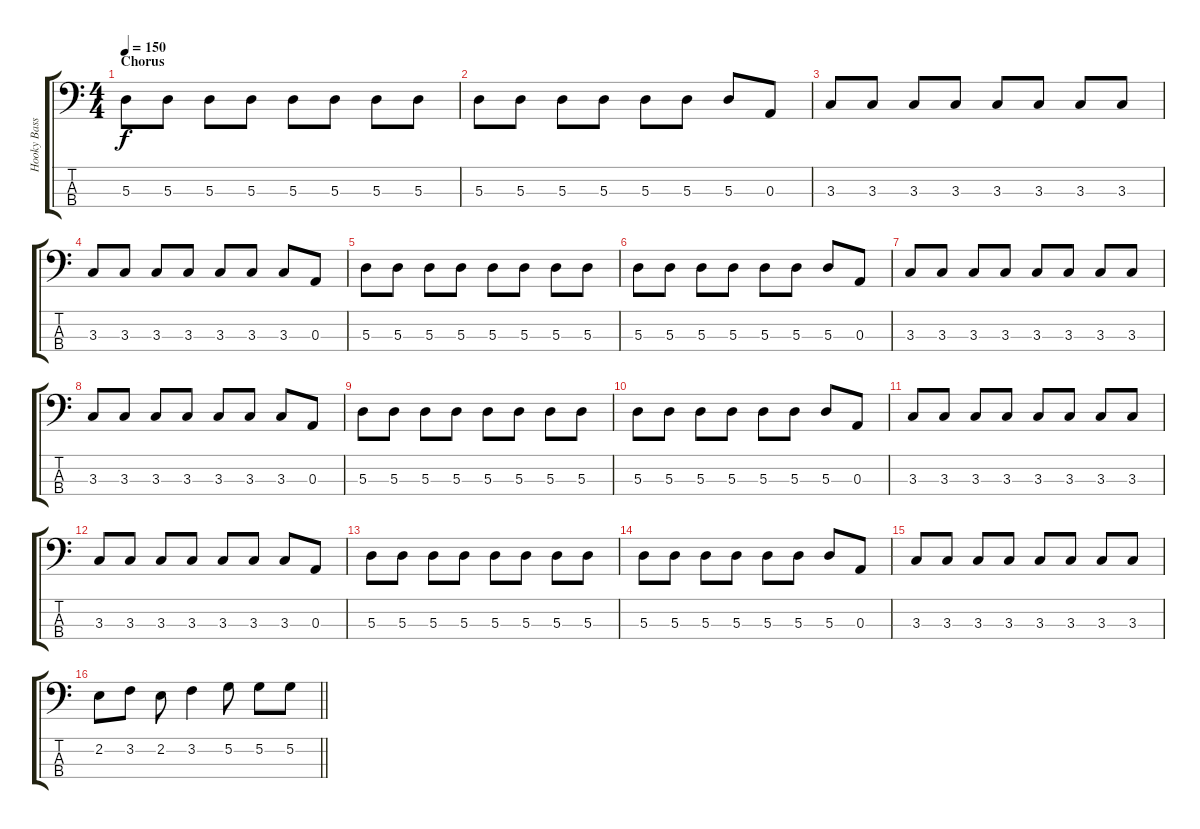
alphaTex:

\track ("Hooky Bass" "Hooky Bass") {instrument electricbasspick}
\staff {score tabs}
\tuning (G2 D2 A1 E1) {hide}
\ts (4 4)
\section ("" "Chorus")
\tempo 150
\clef f4
\ks c
5.3.8{dy f} 5.3.8 5.3.8 5.3.8 5.3.8 5.3.8 5.3.8 5.3.8 |
5.3.8 5.3.8 5.3.8 5.3.8 5.3.8 5.3.8 5.3.8 0.3.8 |
3.3.8 3.3.8 3.3.8 3.3.8 3.3.8 3.3.8 3.3.8 3.3.8 |
3.3.8 3.3.8 3.3.8 3.3.8 3.3.8 3.3.8 3.3.8 0.3.8 |
5.3.8 5.3.8 5.3.8 5.3.8 5.3.8 5.3.8 5.3.8 5.3.8 |
5.3.8 5.3.8 5.3.8 5.3.8 5.3.8 5.3.8 5.3.8 0.3.8 |
3.3.8 3.3.8 3.3.8 3.3.8 3.3.8 3.3.8 3.3.8 3.3.8 |
3.3.8 3.3.8 3.3.8 3.3.8 3.3.8 3.3.8 3.3.8 0.3.8 |
5.3.8 5.3.8 5.3.8 5.3.8 5.3.8 5.3.8 5.3.8 5.3.8 |
5.3.8 5.3.8 5.3.8 5.3.8 5.3.8 5.3.8 5.3.8 0.3.8 |
3.3.8 3.3.8 3.3.8 3.3.8 3.3.8 3.3.8 3.3.8 3.3.8 |
3.3.8 3.3.8 3.3.8 3.3.8 3.3.8 3.3.8 3.3.8 0.3.8 |
5.3.8 5.3.8 5.3.8 5.3.8 5.3.8 5.3.8 5.3.8 5.3.8 |
5.3.8 5.3.8 5.3.8 5.3.8 5.3.8 5.3.8 5.3.8 0.3.8 |
3.3.8 3.3.8 3.3.8 3.3.8 3.3.8 3.3.8 3.3.8 3.3.8 |
\barLineRight lightlight
2.2.8 3.2.8 2.2.8 3.2.4 5.2.8 5.2.8 5.2.8
